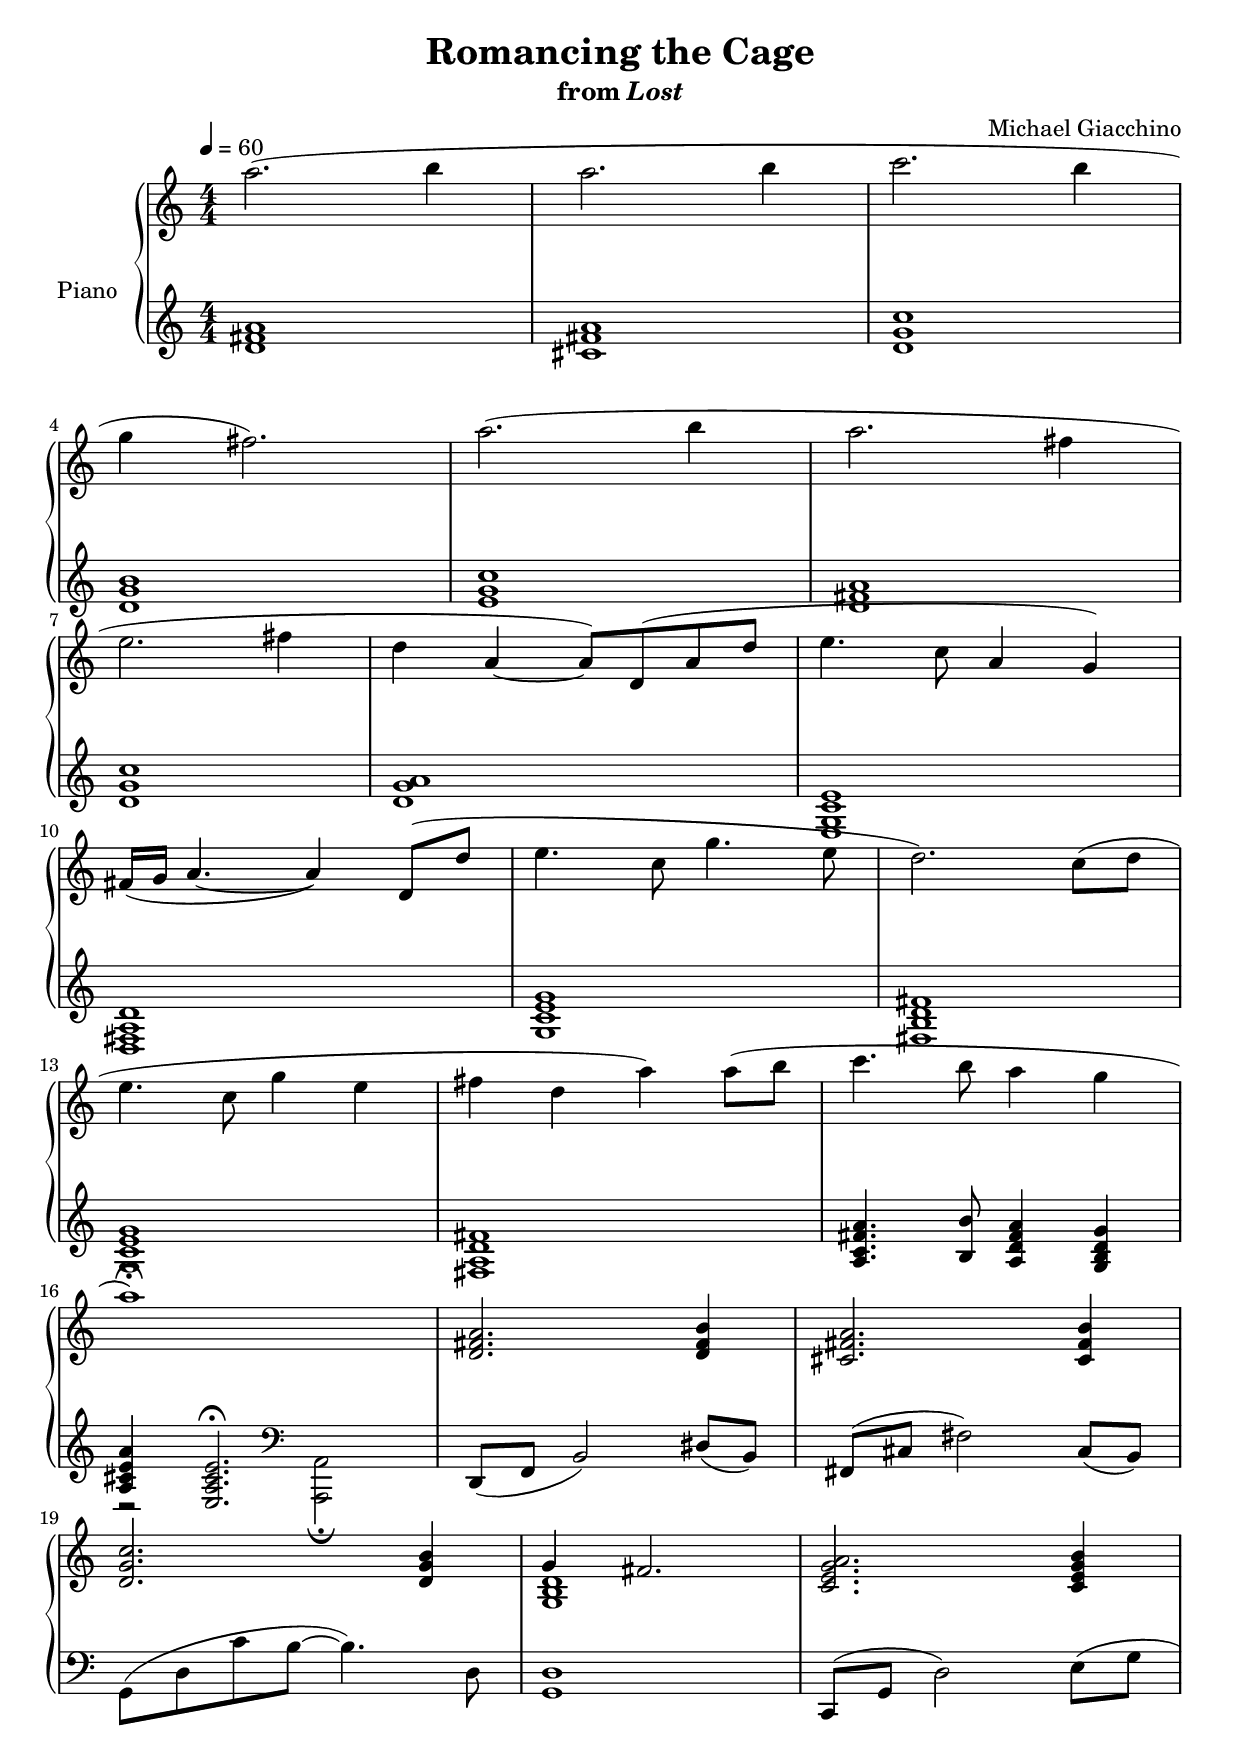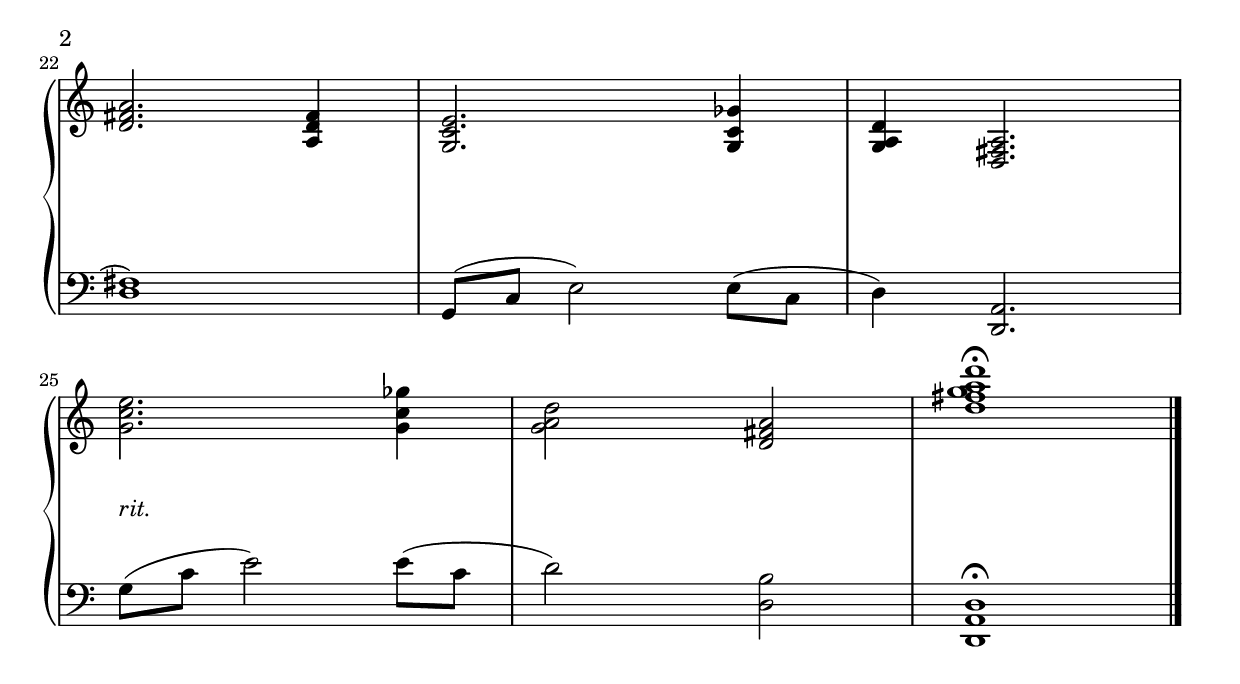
\version "2.12.2"

\header {
  title = "Romancing the Cage"
  subtitle = \markup { "from" \italic "Lost" }
  composer = "Michael Giacchino"
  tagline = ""
}

global = {
  \tempo 4 = 60
  \key c \major
  \time 4/4
  \numericTimeSignature
  s1*27
  \bar "|."
}

upper = \relative c''' {
  \clef treble
  a2.( b4
  a2. b4
  c2. b4
  \break

  g fis2.)
  a2.( b4
  a2. fis4
  \break

  e2. fis4
  d4 a~ a8) d,( a' d
  e4. c8 a4 g)
  \break

  fis16( g a4.~ a4) d,8( d'
  e4. c8 g'4. e8
  d2.) c8( d
  \break

  e4. c8 g'4 e
  fis d a') a8( b
  c4. b8 a4 g
  \break

  a1\fermata)
  <d,, fis a>2. <d fis b>4
  <cis fis a>2. <cis fis b>4
  \break

  <d g c>2. <d g b>4
  << { g4 fis2. } \\ { <g, b d>1 } >>
  <c e g a>2. <c e g b>4
  \break

  <d fis a>2. <a d fis>4
  <g c e>2. <g c ges'>4
  <g a d>4 <d fis a>2.
  \break

  <g' c e>2. <g c ges'>4
  <g a d>2 <d fis a>
  <d' fis g a d>1\fermata
}

lower = \relative c' {
  \clef treble
  <d fis a>1
  <cis fis a>
  <d g c>

  <d g b>
  <e g c>
  <d fis a>

  <d g c>
  <d g a>
  <e, g c e>

  <d fis a d>
  <g c e g>
  <fis b d fis>

  <g c e g>
  <fis a d fis>
  <a c fis a>4. <b b'>8 <a d fis a>4 <g b d g>

  <<
    {
      <a cis e a>4 <e a cis e>2.\fermata
    }
  \\
    {
      r2
      \clef bass
      <a,, a'>2\fermata
    }
  >>
  d8( f b2) dis8( b)
  fis( cis' fis2) cis8( b)

  g( d' c' b~ b4.) d,8
  <g, d'>1
  c,8( g' d'2) e8( g

  <d fis>1)
  g,8( c e2) e8( c
  d4) <d, a'>2.

  g'8( c e2) e8( c
  d2) <d, b'>
  <d, a' d>1\fermata
}

dynamics = {
  s1*14\mp
  s32*45\< s32\! s32 s32\f s32*16
  s1*6\mf
  s32 s32*32\> s32\! s32*7 s32*23\p
  s32-"rit." s32 s32*36\> s32\! s32 s32\p
}

pedal = {
}

chordnames = \chordmode {
}

\include "../../template_piano_solo.ly"
